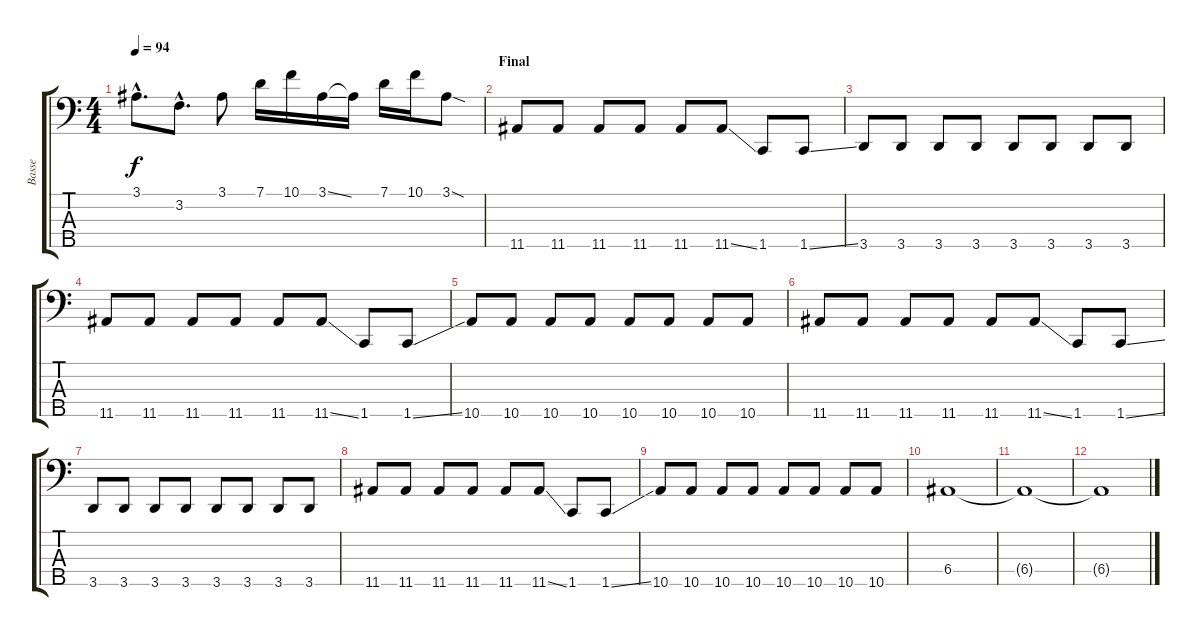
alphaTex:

\track ("Basse" "Basse") {instrument fretlessbass}
\staff {score tabs}
\tuning (G2 D2 A1 E1 B0) {hide}
\ts (4 4)
\tempo 94
\clef f4
\ks c
3.1{hac}.8{d dy f} 3.2{hac}.8{d} 3.1.8 7.1.16 10.1.16 3.1{ss}.16 3.1{t}.16 7.1.16 10.1.16 3.1{sod}.8 |
\section ("" "Final")
11.5.8 11.5.8 11.5.8 11.5.8 11.5.8 11.5{ss}.8 1.5.8 1.5{ss}.8 |
3.5.8 3.5.8 3.5.8 3.5.8 3.5.8 3.5.8 3.5.8 3.5.8 |
11.5.8 11.5.8 11.5.8 11.5.8 11.5.8 11.5{ss}.8 1.5.8 1.5{ss}.8 |
10.5.8 10.5.8 10.5.8 10.5.8 10.5.8 10.5.8 10.5.8 10.5.8 |
11.5.8 11.5.8 11.5.8 11.5.8 11.5.8 11.5{ss}.8 1.5.8 1.5{ss}.8 |
3.5.8 3.5.8 3.5.8 3.5.8 3.5.8 3.5.8 3.5.8 3.5.8 |
11.5.8 11.5.8 11.5.8 11.5.8 11.5.8 11.5{ss}.8 1.5.8 1.5{ss}.8 |
10.5.8 10.5.8 10.5.8 10.5.8 10.5.8 10.5.8 10.5.8 10.5.8 |
6.4.1 |
6.4{t}.1 |
6.4{t}.1
